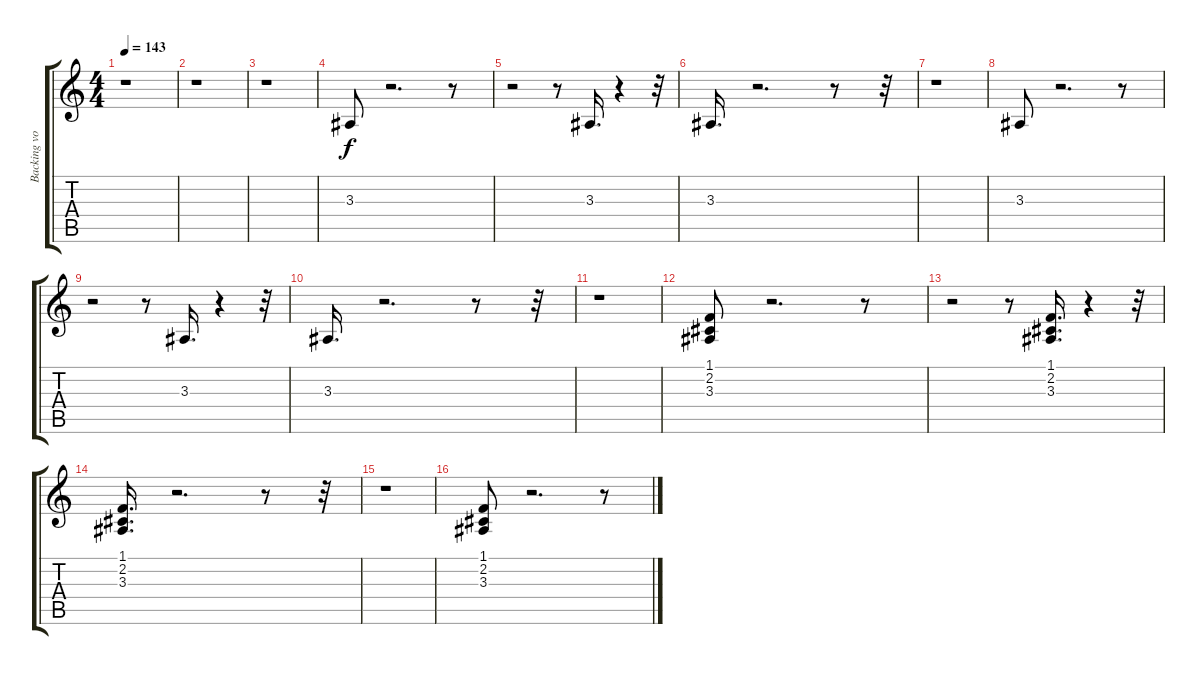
\track ("Backing vocals" "Backing vo") {instrument choiraahs}
\staff {score tabs}
\tuning (E4 B3 G3 D3 A2 E2) {hide}
\ts (4 4)
\tempo 143
\clef g2
\ks c
r.1{dy f} |
r.1 |
r.1 |
3.3.8 r.2{d} r.8 |
r.2 r.8 3.3.16{d} r.4 r.32 |
3.3.16{d} r.2{d} r.8 r.32 |
r.1 |
3.3.8 r.2{d} r.8 |
r.2 r.8 3.3.16{d} r.4 r.32 |
3.3.16{d} r.2{d} r.8 r.32 |
r.1 |
(1.1 2.2 3.3).8 r.2{d} r.8 |
r.2 r.8 (1.1 2.2 3.3).16{d} r.4 r.32 |
(1.1 2.2 3.3).16{d} r.2{d} r.8 r.32 |
r.1 |
(1.1 2.2 3.3).8 r.2{d} r.8
